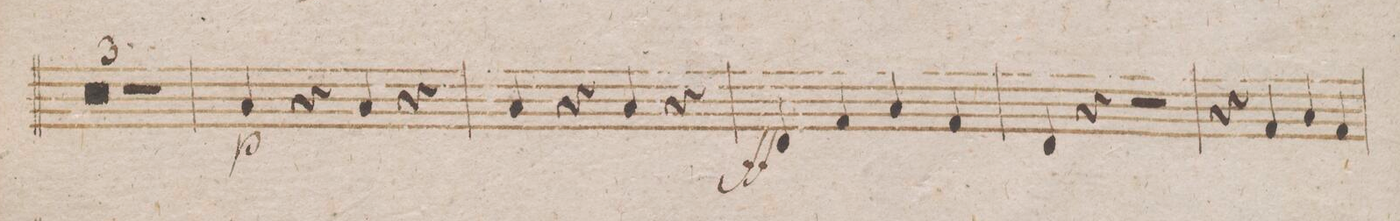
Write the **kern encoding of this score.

**kern	**dynam
*I"Violoncello	*
*clefF4	*
*k[b-]	*
*met(c)	*
*M4/4	*
0r	.
=15	=15
=16	=16
1r	.
=17	=17
4C/	p
4r	.
4C/	.
4r	.
=18	=18
4C/	.
4r	.
4C/	.
4r	.
=19	=19
4FF/	ff
4AA/	.
4C/	.
4AA/	.
=20	=20
4FF/	.
4r	.
2r	.
=21	=21
4r	.
4AA/	.
4C/	.
4AA/	.
=22	=22
*-	*-
